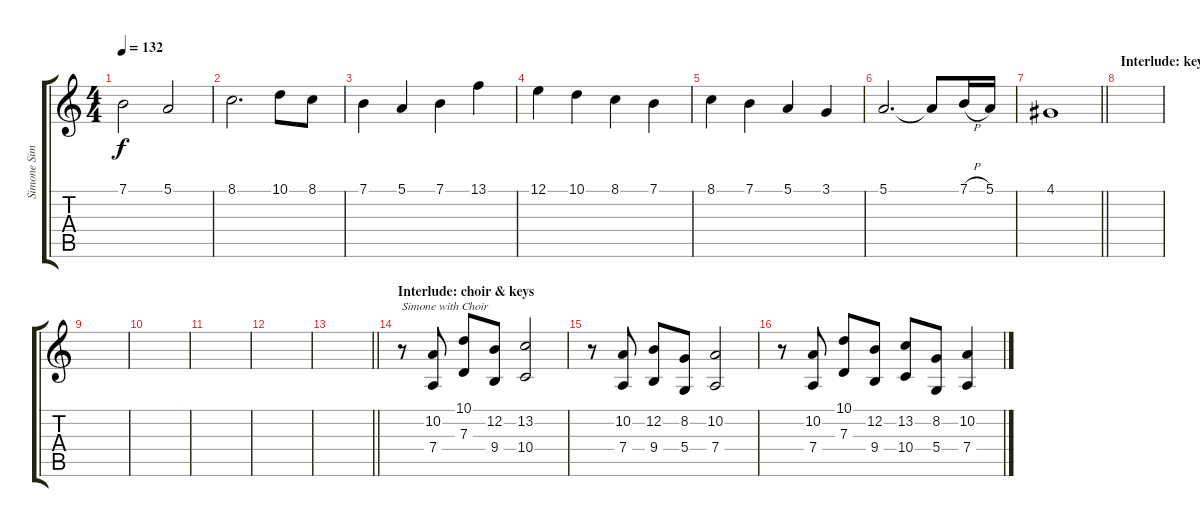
\track ("Simone Simons" "Simone Sim") {instrument choiraahs}
\staff {score tabs}
\tuning (E4 B3 G3 D3 A2 E2) {hide}
\ts (4 4)
\tempo 132
\clef g2
\ks c
7.1.2{dy f} 5.1.2 |
8.1.2{d} 10.1.8 8.1.8 |
7.1.4 5.1.4 7.1.4 13.1.4 |
12.1.4 10.1.4 8.1.4 7.1.4 |
8.1.4 7.1.4 5.1.4 3.1.4 |
5.1.2{d} 5.1{t}.8 7.1{h}.16 5.1.16 |
\barLineRight lightlight
4.1.1 |
\section ("" "Interlude: keys")
|
|
|
|
|
\barLineRight lightlight
|
\section ("" "Interlude: choir & keys")
r.8{txt "Simone with Choir"} (10.2 7.4).8 (10.1 7.3).8 (12.2 9.4).8 (13.2 10.4).2 |
r.8 (10.2 7.4).8 (12.2 9.4).8 (8.2 5.4).8 (10.2 7.4).2 |
r.8 (10.2 7.4).8 (10.1 7.3).8 (12.2 9.4).8 (13.2 10.4).8 (8.2 5.4).8 (10.2 7.4).4
